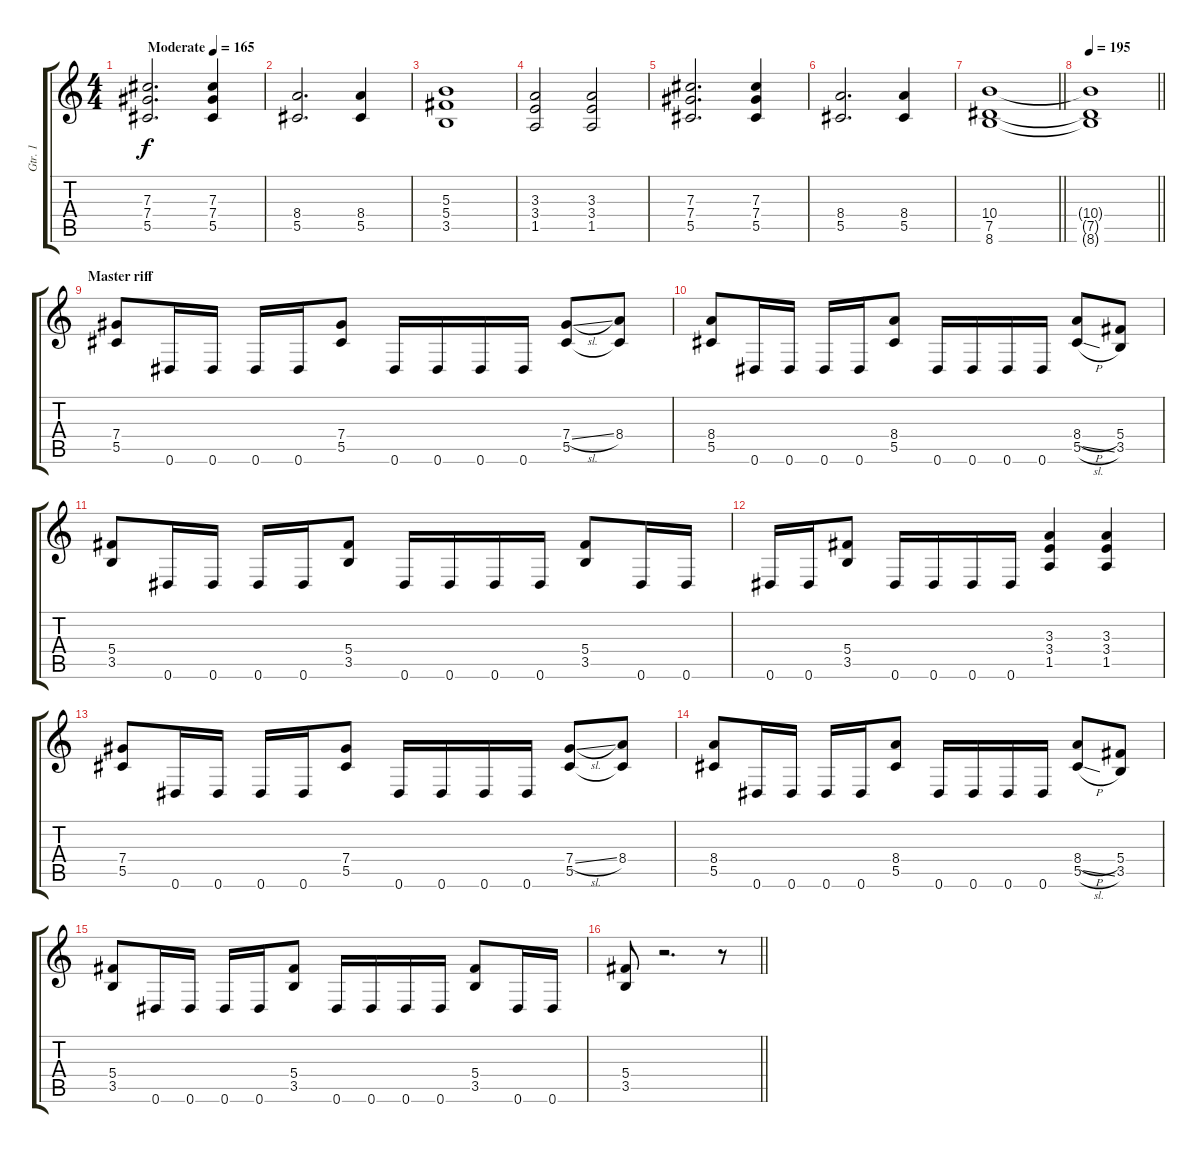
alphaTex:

\track ("Gtr. 1" "Gtr. 1") {instrument distortionguitar}
\staff {score tabs}
\tuning (Eb4 Bb3 Gb3 Db3 Ab2 Eb2) {hide}
\ts (4 4)
\tempo (165 "Moderate")
\clef g2
\ks c
(7.3 7.4 5.5).2{d dy f instrument distortionguitar} (7.3 7.4 5.5).4 |
(8.4 5.5).2{d} (8.4 5.5).4 |
(5.3 5.4 3.5).1 |
(3.3 3.4 1.5).2 (3.3 3.4 1.5).2 |
(7.3 7.4 5.5).2{d} (7.3 7.4 5.5).4 |
(8.4 5.5).2{d} (8.4 5.5).4 |
\barLineRight lightlight
(10.4 7.5 8.6).1 |
\tempo 195
\barLineRight lightlight
(10.4{t} 7.5{t} 8.6{t}).1 |
\section ("" "Master riff")
(7.4 5.5).8 0.6.16 0.6.16 0.6.16 0.6.16 (7.4 5.5).8 0.6.16 0.6.16 0.6.16 0.6.16 (7.4{sl} 5.5).8 (8.4 5.5{t}).8 |
(8.4 5.5).8 0.6.16 0.6.16 0.6.16 0.6.16 (8.4 5.5).8 0.6.16 0.6.16 0.6.16 0.6.16 (8.4{h} 5.5{sl}).8 (5.4 3.5).8 |
(5.4 3.5).8 0.6.16 0.6.16 0.6.16 0.6.16 (5.4 3.5).8 0.6.16 0.6.16 0.6.16 0.6.16 (5.4 3.5).8 0.6.16 0.6.16 |
0.6.16 0.6.16 (5.4 3.5).8 0.6.16 0.6.16 0.6.16 0.6.16 (3.3 3.4 1.5).4 (3.3 3.4 1.5).4 |
(7.4 5.5).8 0.6.16 0.6.16 0.6.16 0.6.16 (7.4 5.5).8 0.6.16 0.6.16 0.6.16 0.6.16 (7.4{sl} 5.5).8 (8.4 5.5{t}).8 |
(8.4 5.5).8 0.6.16 0.6.16 0.6.16 0.6.16 (8.4 5.5).8 0.6.16 0.6.16 0.6.16 0.6.16 (8.4{h} 5.5{sl}).8 (5.4 3.5).8 |
(5.4 3.5).8 0.6.16 0.6.16 0.6.16 0.6.16 (5.4 3.5).8 0.6.16 0.6.16 0.6.16 0.6.16 (5.4 3.5).8 0.6.16 0.6.16 |
\barLineRight lightlight
(5.4 3.5).8 r.2{d} r.8
